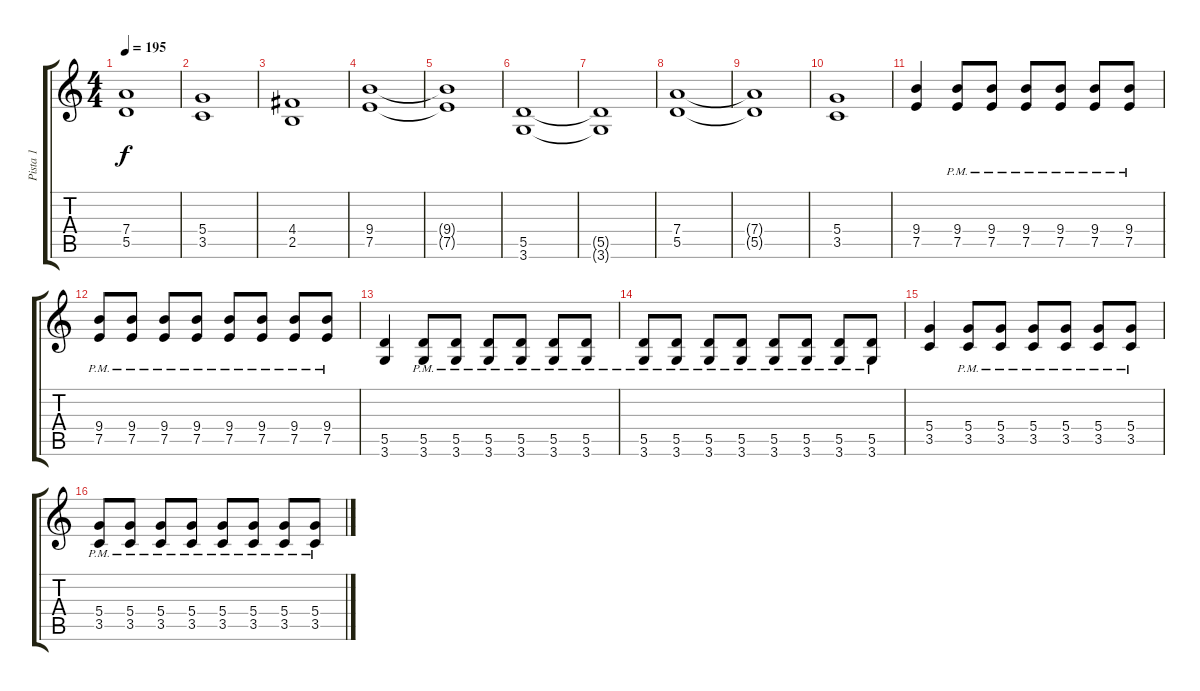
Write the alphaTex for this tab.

\track ("Pista 1" "Pista 1") {instrument distortionguitar}
\staff {score tabs}
\tuning (E4 B3 G3 D3 A2 E2) {hide}
\ts (4 4)
\tempo 195
\clef g2
\ks c
(7.4{t} 5.5{t}).1{dy f} |
(5.4 3.5).1 |
(4.4 2.5).1 |
(9.4 7.5).1 |
(9.4{t} 7.5{t}).1 |
(5.5 3.6).1 |
(5.5{t} 3.6{t}).1 |
(7.4 5.5).1 |
(7.4{t} 5.5{t}).1 |
(5.4 3.5).1 |
(9.4 7.5).4 (9.4{pm} 7.5{pm}).8 (9.4{pm} 7.5{pm}).8 (9.4{pm} 7.5{pm}).8 (9.4{pm} 7.5{pm}).8 (9.4{pm} 7.5{pm}).8 (9.4{pm} 7.5{pm}).8 |
(9.4{pm} 7.5{pm}).8 (9.4{pm} 7.5{pm}).8 (9.4{pm} 7.5{pm}).8 (9.4{pm} 7.5{pm}).8 (9.4{pm} 7.5{pm}).8 (9.4{pm} 7.5{pm}).8 (9.4{pm} 7.5{pm}).8 (9.4{pm} 7.5{pm}).8 |
(5.5 3.6).4 (5.5{pm} 3.6{pm}).8 (5.5{pm} 3.6{pm}).8 (5.5{pm} 3.6{pm}).8 (5.5{pm} 3.6{pm}).8 (5.5{pm} 3.6{pm}).8 (5.5{pm} 3.6{pm}).8 |
(5.5{pm} 3.6{pm}).8 (5.5{pm} 3.6{pm}).8 (5.5{pm} 3.6{pm}).8 (5.5{pm} 3.6{pm}).8 (5.5{pm} 3.6{pm}).8 (5.5{pm} 3.6{pm}).8 (5.5{pm} 3.6{pm}).8 (5.5{pm} 3.6{pm}).8 |
(5.4 3.5).4 (5.4{pm} 3.5{pm}).8 (5.4{pm} 3.5{pm}).8 (5.4{pm} 3.5{pm}).8 (5.4{pm} 3.5{pm}).8 (5.4{pm} 3.5{pm}).8 (5.4{pm} 3.5{pm}).8 |
(5.4{pm} 3.5{pm}).8 (5.4{pm} 3.5{pm}).8 (5.4{pm} 3.5{pm}).8 (5.4{pm} 3.5{pm}).8 (5.4{pm} 3.5{pm}).8 (5.4{pm} 3.5{pm}).8 (5.4{pm} 3.5{pm}).8 (5.4{pm} 3.5{pm}).8
